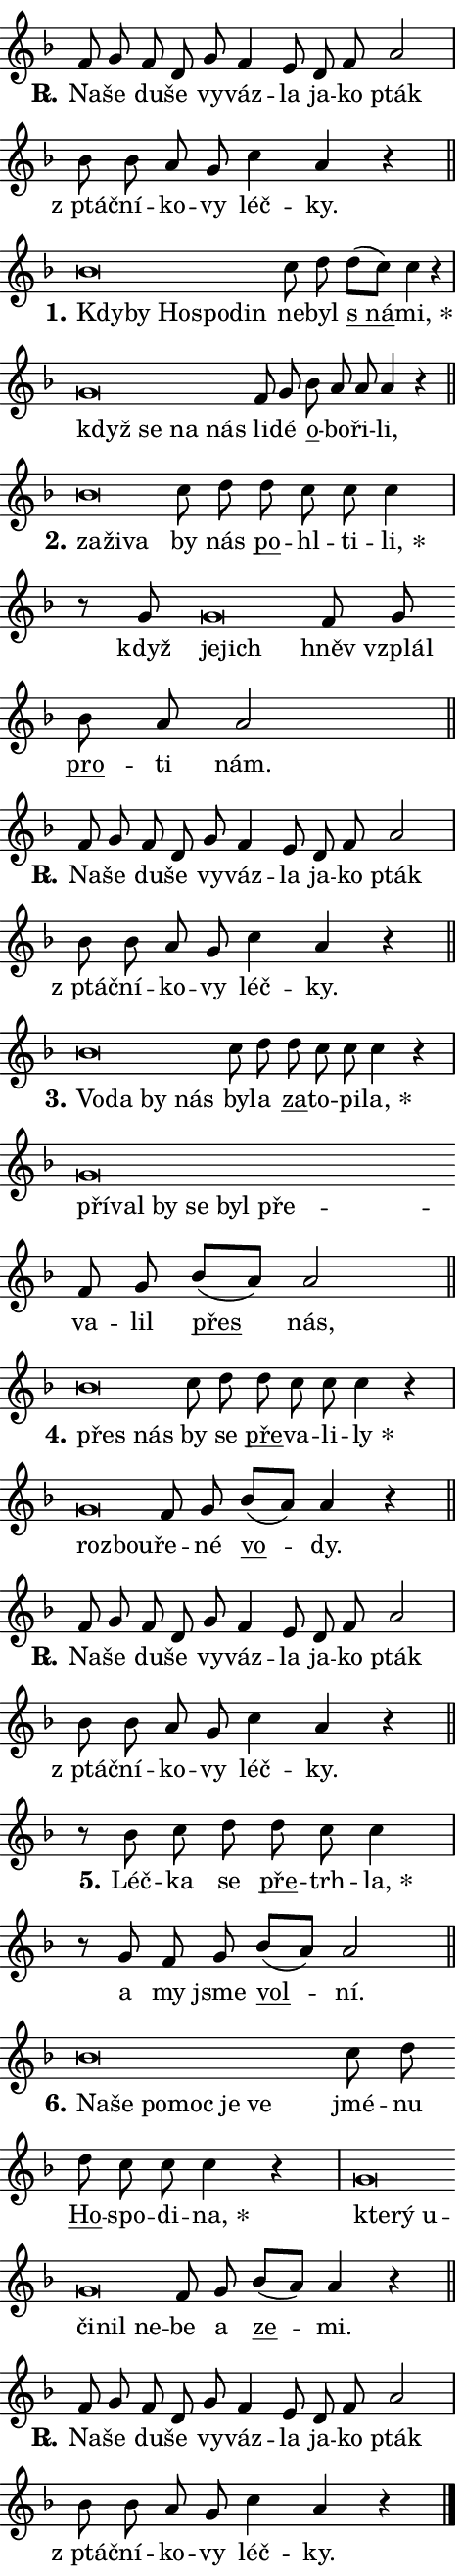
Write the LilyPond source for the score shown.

\version "2.24.0"
\header { tagline = "" }
\paper {
  indent = 0\cm
  top-margin = 0\cm
  right-margin = 0.13\cm % to fit lyric hyphens
  bottom-margin = 0\cm
  left-margin = 0\cm
  paper-width = 8\cm
  page-breaking = #ly:one-page-breaking
  system-system-spacing.basic-distance = #11
  score-system-spacing.basic-distance = #11
  ragged-last = ##f
}


%% Author: Thomas Morley
%% https://lists.gnu.org/archive/html/lilypond-user/2020-05/msg00002.html
#(define (line-position grob)
"Returns position of @var[grob} in current system:
   @code{'start}, if at first time-step
   @code{'end}, if at last time-step
   @code{'middle} otherwise
"
  (let* ((col (ly:item-get-column grob))
         (ln (ly:grob-object col 'left-neighbor))
         (rn (ly:grob-object col 'right-neighbor))
         (col-to-check-left (if (ly:grob? ln) ln col))
         (col-to-check-right (if (ly:grob? rn) rn col))
         (break-dir-left
           (and
             (ly:grob-property col-to-check-left 'non-musical #f)
             (ly:item-break-dir col-to-check-left)))
         (break-dir-right
           (and
             (ly:grob-property col-to-check-right 'non-musical #f)
             (ly:item-break-dir col-to-check-right))))
        (cond ((eqv? 1 break-dir-left) 'start)
              ((eqv? -1 break-dir-right) 'end)
              (else 'middle))))

#(define (tranparent-at-line-position vctor)
  (lambda (grob)
  "Relying on @code{line-position} select the relevant enry from @var{vctor}.
Used to determine transparency,"
    (case (line-position grob)
      ((end) (not (vector-ref vctor 0)))
      ((middle) (not (vector-ref vctor 1)))
      ((start) (not (vector-ref vctor 2))))))

noteHeadBreakVisibility =
#(define-music-function (break-visibility)(vector?)
"Makes @code{NoteHead}s transparent relying on @var{break-visibility}"
#{
  \override NoteHead.transparent =
    #(tranparent-at-line-position break-visibility)
#})

#(define delete-ledgers-for-transparent-note-heads
  (lambda (grob)
    "Reads whether a @code{NoteHead} is transparent.
If so this @code{NoteHead} is removed from @code{'note-heads} from
@var{grob}, which is supposed to be @code{LedgerLineSpanner}.
As a result ledgers are not printed for this @code{NoteHead}"
    (let* ((nhds-array (ly:grob-object grob 'note-heads))
           (nhds-list
             (if (ly:grob-array? nhds-array)
                 (ly:grob-array->list nhds-array)
                 '()))
           ;; Relies on the transparent-property being done before
           ;; Staff.LedgerLineSpanner.after-line-breaking is executed.
           ;; This is fragile ...
           (to-keep
             (remove
               (lambda (nhd)
                 (ly:grob-property nhd 'transparent #f))
               nhds-list)))
      ;; TODO find a better method to iterate over grob-arrays, similiar
      ;; to filter/remove etc for lists
      ;; For now rebuilt from scratch
      (set! (ly:grob-object grob 'note-heads)  '())
      (for-each
        (lambda (nhd)
          (ly:pointer-group-interface::add-grob grob 'note-heads nhd))
        to-keep))))

squashNotes = {
  \override NoteHead.X-extent = #'(-0.2 . 0.2)
  \override NoteHead.Y-extent = #'(-0.75 . 0)
  \override NoteHead.stencil =
    #(lambda (grob)
       (let ((pos (ly:grob-property grob 'staff-position)))
         (begin
           (if (< pos -7) (display "ERROR: Lower brevis then expected\n") (display ""))
           (if (<= pos -6) ly:text-interface::print ly:note-head::print))))
}
unSquashNotes = {
  \revert NoteHead.X-extent
  \revert NoteHead.Y-extent
  \revert NoteHead.stencil
}

hideNotes = \noteHeadBreakVisibility #begin-of-line-visible
unHideNotes = \noteHeadBreakVisibility #all-visible

% work-around for resetting accidentals
% https://lilypond.org/doc/v2.23/Documentation/notation/displaying-rhythms#unmetered-music
cadenzaMeasure = {
  \cadenzaOff
  \partial 1024 s1024
  \cadenzaOn
}

#(define-markup-command (accent layout props text) (markup?)
  "Underline accented syllable"
  (interpret-markup layout props
    #{\markup \override #'(offset . 4.3) \underline { #text }#}))

responsum = \markup \concat {
  "R" \hspace #-1.05 \path #0.1 #'((moveto 0 0.07) (lineto 0.9 0.8)) \hspace #0.05 "."
}

spaceSize = #0.6828661417322834 % exact space size for TeX Gyre Schola

\layout {
  \context {
    \Staff
    \remove "Time_signature_engraver"
    \override LedgerLineSpanner.after-line-breaking = #delete-ledgers-for-transparent-note-heads
  }
  \context {
    \Lyrics {
      \override LyricSpace.minimum-distance = \spaceSize
      \override LyricText.font-name = #"TeX Gyre Schola"
      \override LyricText.font-size = 1
      \override StanzaNumber.font-name = #"TeX Gyre Schola Bold"
      \override StanzaNumber.font-size = 1
    }
  }
  \context {
    \Score 
    \override NoteHead.text =
      #(lambda (grob) 
        (let ((pos (ly:grob-property grob 'staff-position)))
          #{\markup {
            \combine
              \halign #-0.55 \raise #(if (= pos -6) 0 0.5) \override #'(thickness . 2) \draw-line #'(3.2 . 0)
              \musicglyph "noteheads.sM1"
          }#}))
  }
}

% magnetic-lyrics.ily
%
%   written by
%     Jean Abou Samra <jean@abou-samra.fr>
%     Werner Lemberg <wl@gnu.org>
%
%   adapted by
%     Jiri Hon <jiri.hon@gmail.com>
%
% Version 2022-Apr-15

% https://www.mail-archive.com/lilypond-user@gnu.org/msg149350.html

#(define (Left_hyphen_pointer_engraver context)
   "Collect syllable-hyphen-syllable occurrences in lyrics and store
them in properties.  This engraver only looks to the left.  For
example, if the lyrics input is @code{foo -- bar}, it does the
following.

@itemize @bullet
@item
Set the @code{text} property of the @code{LyricHyphen} grob between
@q{foo} and @q{bar} to @code{foo}.

@item
Set the @code{left-hyphen} property of the @code{LyricText} grob with
text @q{foo} to the @code{LyricHyphen} grob between @q{foo} and
@q{bar}.
@end itemize

Use this auxiliary engraver in combination with the
@code{lyric-@/text::@/apply-@/magnetic-@/offset!} hook."
   (let ((hyphen #f)
         (text #f))
     (make-engraver
      (acknowledgers
       ((lyric-syllable-interface engraver grob source-engraver)
        (set! text grob)))
      (end-acknowledgers
       ((lyric-hyphen-interface engraver grob source-engraver)
        ;(when (not (grob::has-interface grob 'lyric-space-interface))
          (set! hyphen grob)));)
      ((stop-translation-timestep engraver)
       (when (and text hyphen)
         (ly:grob-set-object! text 'left-hyphen hyphen))
       (set! text #f)
       (set! hyphen #f)))))

#(define (lyric-text::apply-magnetic-offset! grob)
   "If the space between two syllables is less than the value in
property @code{LyricText@/.details@/.squash-threshold}, move the right
syllable to the left so that it gets concatenated with the left
syllable.

Use this function as a hook for
@code{LyricText@/.after-@/line-@/breaking} if the
@code{Left_@/hyphen_@/pointer_@/engraver} is active."
   (let ((hyphen (ly:grob-object grob 'left-hyphen #f)))
     (when hyphen
       (let ((left-text (ly:spanner-bound hyphen LEFT)))
         (when (grob::has-interface left-text 'lyric-syllable-interface)
           (let* ((common (ly:grob-common-refpoint grob left-text X))
                  (this-x-ext (ly:grob-extent grob common X))
                  (left-x-ext
                   (begin
                     ;; Trigger magnetism for left-text.
                     (ly:grob-property left-text 'after-line-breaking)
                     (ly:grob-extent left-text common X)))
                  ;; `delta` is the gap width between two syllables.
                  (delta (- (interval-start this-x-ext)
                            (interval-end left-x-ext)))
                  (details (ly:grob-property grob 'details))
                  (threshold (assoc-get 'squash-threshold details 0.2)))
             (when (< delta threshold)
               (let* (;; We have to manipulate the input text so that
                      ;; ligatures crossing syllable boundaries are not
                      ;; disabled.  For languages based on the Latin
                      ;; script this is essentially a beautification.
                      ;; However, for non-Western scripts it can be a
                      ;; necessity.
                      (lt (ly:grob-property left-text 'text))
                      (rt (ly:grob-property grob 'text))
                      (is-space (grob::has-interface hyphen 'lyric-space-interface))
                      (space (if is-space " " ""))
                      (extra-delta (if is-space spaceSize 0))
                      ;; Append new syllable.
                      (ltrt-space (if (and (string? lt) (string? rt))
                                (string-append lt space rt)
                                (make-concat-markup (list lt space rt))))
                      ;; Right-align `ltrt` to the right side.
                      (ltrt-space-markup (grob-interpret-markup
                               grob
                               (make-translate-markup
                                (cons (interval-length this-x-ext) 0)
                                (make-right-align-markup ltrt-space)))))
                 (begin
                   ;; Don't print `left-text`.
                   (ly:grob-set-property! left-text 'stencil #f)
                   ;; Set text and stencil (which holds all collected
                   ;; syllables so far) and shift it to the left.
                   (ly:grob-set-property! grob 'text ltrt-space)
                   (ly:grob-set-property! grob 'stencil ltrt-space-markup)
                   (ly:grob-translate-axis! grob (- (- delta extra-delta)) X))))))))))


#(define (lyric-hyphen::displace-bounds-first grob)
   ;; Make very sure this callback isn't triggered too early.
   (let ((left (ly:spanner-bound grob LEFT))
         (right (ly:spanner-bound grob RIGHT)))
     (ly:grob-property left 'after-line-breaking)
     (ly:grob-property right 'after-line-breaking)
     (ly:lyric-hyphen::print grob)))

squashThreshold = #0.4

\layout {
  \context {
    \Lyrics
    \consists #Left_hyphen_pointer_engraver
    \override LyricText.after-line-breaking =
      #lyric-text::apply-magnetic-offset!
    \override LyricHyphen.stencil = #lyric-hyphen::displace-bounds-first
    \override LyricText.details.squash-threshold = \squashThreshold
    \override LyricHyphen.minimum-distance = 0
    \override LyricHyphen.minimum-length = \squashThreshold
  }
}

squashText = \override LyricText.details.squash-threshold = 9999
unSquashText = \override LyricText.details.squash-threshold = \squashThreshold

leftText = \override LyricText.self-alignment-X = #LEFT
unLeftText = \revert LyricText.self-alignment-X

starOffset = #(lambda (grob) 
                (let ((x_offset (ly:self-alignment-interface::aligned-on-x-parent grob)))
                  (if (= x_offset 0) 0 (+ x_offset 1.2))))

star = #(define-music-function (syllable)(string?)
"Append star separator at the end of a syllable"
#{
  \once \override LyricText.X-offset = #starOffset
  \lyricmode { \markup {
    #syllable
    \override #'((font-name . "TeX Gyre Schola Bold")) \hspace #0.2 \lower #0.65 \larger "*"
  } }
#})

starAccent = #(define-music-function (syllable)(string?)
"Append star separator at the end of a syllable and make accent"
#{
  \once \override LyricText.X-offset = #starOffset
  \lyricmode { \markup {
    \accent #syllable
    \override #'((font-name . "TeX Gyre Schola Bold")) \hspace #0.2 \lower #0.65 \larger "*"
  } }
#})

breath = #(define-music-function (syllable)(string?)
"Append breathing indicator at the end of a syllable"
#{
  \lyricmode { \markup { #syllable "+" } }
#})

optionalBreath = #(define-music-function (syllable)(string?)
"Append optional breathing indicator at the end of a syllable"
#{
  \lyricmode { \markup { #syllable "(+)" } }
#})


\score {
    <<
        \new Voice = "melody" { \cadenzaOn \key f \major \relative { f'8 g f d g f4 e8 \bar "" d f a2 \cadenzaMeasure \bar "|" bes8 bes a g \bar "" c4 a r \cadenzaMeasure \bar "||" \break } }
        \new Lyrics \lyricsto "melody" { \lyricmode { \set stanza = \responsum
Na -- še du -- še vy -- váz -- la ja -- ko pták "z ptáč" -- ní -- ko -- vy léč -- ky. } }
    >>
    \layout {}
}

\score {
    <<
        \new Voice = "melody" { \cadenzaOn \key f \major \relative { \squashNotes bes'\breve*1/16 \hideNotes \breve*1/16 \bar "" \breve*1/16 \bar "" \breve*1/16 \breve*1/16 \bar "" \unHideNotes \unSquashNotes c8 d \bar "" d[( c)] c4 r \cadenzaMeasure \bar "|" \squashNotes g\breve*1/16 \hideNotes \breve*1/16 \bar "" \breve*1/16 \breve*1/16 \bar "" \unHideNotes \unSquashNotes f8 g \bar "" bes a a a4 r \cadenzaMeasure \bar "||" \break } }
        \new Lyrics \lyricsto "melody" { \lyricmode { \set stanza = "1."
\leftText Kdy -- \squashText by Ho -- spo -- din \unLeftText \unSquashText ne -- byl \markup \accent "s ná" -- \star mi, \leftText když \squashText se na nás \unLeftText \unSquashText li -- dé \markup \accent o -- bo -- ři -- li, } }
    >>
    \layout {}
}

\score {
    <<
        \new Voice = "melody" { \cadenzaOn \key f \major \relative { \squashNotes bes'\breve*1/16 \hideNotes \breve*1/16 \breve*1/16 \bar "" \unHideNotes \unSquashNotes c8 d \bar "" d c c c4 \cadenzaMeasure \bar "|" r8 g8 \squashNotes g\breve*1/16 \hideNotes \breve*1/16 \bar "" \unHideNotes \unSquashNotes f8 g \bar "" bes a a2 \cadenzaMeasure \bar "||" \break } }
        \new Lyrics \lyricsto "melody" { \lyricmode { \set stanza = "2."
\leftText za -- \squashText ži -- va \unLeftText \unSquashText by nás \markup \accent po -- hl -- ti -- \star li, když \leftText je -- \squashText jich \unLeftText \unSquashText hněv vzplál \markup \accent pro -- ti nám. } }
    >>
    \layout {}
}

\score {
    <<
        \new Voice = "melody" { \cadenzaOn \key f \major \relative { f'8 g f d g f4 e8 \bar "" d f a2 \cadenzaMeasure \bar "|" bes8 bes a g \bar "" c4 a r \cadenzaMeasure \bar "||" \break } }
        \new Lyrics \lyricsto "melody" { \lyricmode { \set stanza = \responsum
Na -- še du -- še vy -- váz -- la ja -- ko pták "z ptáč" -- ní -- ko -- vy léč -- ky. } }
    >>
    \layout {}
}

\score {
    <<
        \new Voice = "melody" { \cadenzaOn \key f \major \relative { \squashNotes bes'\breve*1/16 \hideNotes \breve*1/16 \bar "" \breve*1/16 \breve*1/16 \bar "" \unHideNotes \unSquashNotes c8 d \bar "" d c c c4 r \cadenzaMeasure \bar "|" \squashNotes g\breve*1/16 \hideNotes \breve*1/16 \bar "" \breve*1/16 \bar "" \breve*1/16 \bar "" \breve*1/16 \breve*1/16 \bar "" \unHideNotes \unSquashNotes f8 g \bar "" bes[( a)] a2 \cadenzaMeasure \bar "||" \break } }
        \new Lyrics \lyricsto "melody" { \lyricmode { \set stanza = "3."
\leftText Vo -- \squashText da by nás \unLeftText \unSquashText by -- la \markup \accent za -- to -- pi -- \star la, \leftText pří -- \squashText val by se byl pře -- \unLeftText \unSquashText va -- lil \markup \accent přes nás, } }
    >>
    \layout {}
}

\score {
    <<
        \new Voice = "melody" { \cadenzaOn \key f \major \relative { \squashNotes bes'\breve*1/16 \hideNotes \breve*1/16 \bar "" \unHideNotes \unSquashNotes c8 d \bar "" d c c c4 r \cadenzaMeasure \bar "|" \squashNotes g\breve*1/16 \hideNotes \breve*1/16 \bar "" \unHideNotes \unSquashNotes f8 g \bar "" bes[( a)] a4 r \cadenzaMeasure \bar "||" \break } }
        \new Lyrics \lyricsto "melody" { \lyricmode { \set stanza = "4."
\leftText přes \squashText nás \unLeftText \unSquashText by se \markup \accent pře -- va -- li -- \star ly \leftText roz -- \squashText bou -- \unLeftText \unSquashText ře -- né \markup \accent vo -- dy. } }
    >>
    \layout {}
}

\score {
    <<
        \new Voice = "melody" { \cadenzaOn \key f \major \relative { f'8 g f d g f4 e8 \bar "" d f a2 \cadenzaMeasure \bar "|" bes8 bes a g \bar "" c4 a r \cadenzaMeasure \bar "||" \break } }
        \new Lyrics \lyricsto "melody" { \lyricmode { \set stanza = \responsum
Na -- še du -- še vy -- váz -- la ja -- ko pták "z ptáč" -- ní -- ko -- vy léč -- ky. } }
    >>
    \layout {}
}

\score {
    <<
        \new Voice = "melody" { \cadenzaOn \key f \major \relative { r8 bes' c8 d \bar "" d c c4 \cadenzaMeasure \bar "|" r8 g8 f8 g \bar "" bes[( a)] a2 \cadenzaMeasure \bar "||" \break } }
        \new Lyrics \lyricsto "melody" { \lyricmode { \set stanza = "5."
Léč -- ka se \markup \accent pře -- trh -- \star la, a my jsme \markup \accent vol -- ní. } }
    >>
    \layout {}
}

\score {
    <<
        \new Voice = "melody" { \cadenzaOn \key f \major \relative { \squashNotes bes'\breve*1/16 \hideNotes \breve*1/16 \bar "" \breve*1/16 \bar "" \breve*1/16 \bar "" \breve*1/16 \breve*1/16 \bar "" \unHideNotes \unSquashNotes c8 d \bar "" d c c c4 r \cadenzaMeasure \bar "|" \squashNotes g\breve*1/16 \hideNotes \breve*1/16 \bar "" \breve*1/16 \bar "" \breve*1/16 \bar "" \breve*1/16 \breve*1/16 \bar "" \unHideNotes \unSquashNotes f8 g \bar "" bes[( a)] a4 r \cadenzaMeasure \bar "||" \break } }
        \new Lyrics \lyricsto "melody" { \lyricmode { \set stanza = "6."
\leftText Na -- \squashText še po -- moc je ve \unLeftText \unSquashText jmé -- nu \markup \accent Ho -- spo -- di -- \star na, \leftText kte -- \squashText rý u -- či -- nil ne -- \unLeftText \unSquashText be a \markup \accent ze -- mi. } }
    >>
    \layout {}
}

\score {
    <<
        \new Voice = "melody" { \cadenzaOn \key f \major \relative { f'8 g f d g f4 e8 \bar "" d f a2 \cadenzaMeasure \bar "|" bes8 bes a g \bar "" c4 a r \cadenzaMeasure \bar "||" \break } \bar "|." }
        \new Lyrics \lyricsto "melody" { \lyricmode { \set stanza = \responsum
Na -- še du -- še vy -- váz -- la ja -- ko pták "z ptáč" -- ní -- ko -- vy léč -- ky. } }
    >>
    \layout {}
}
